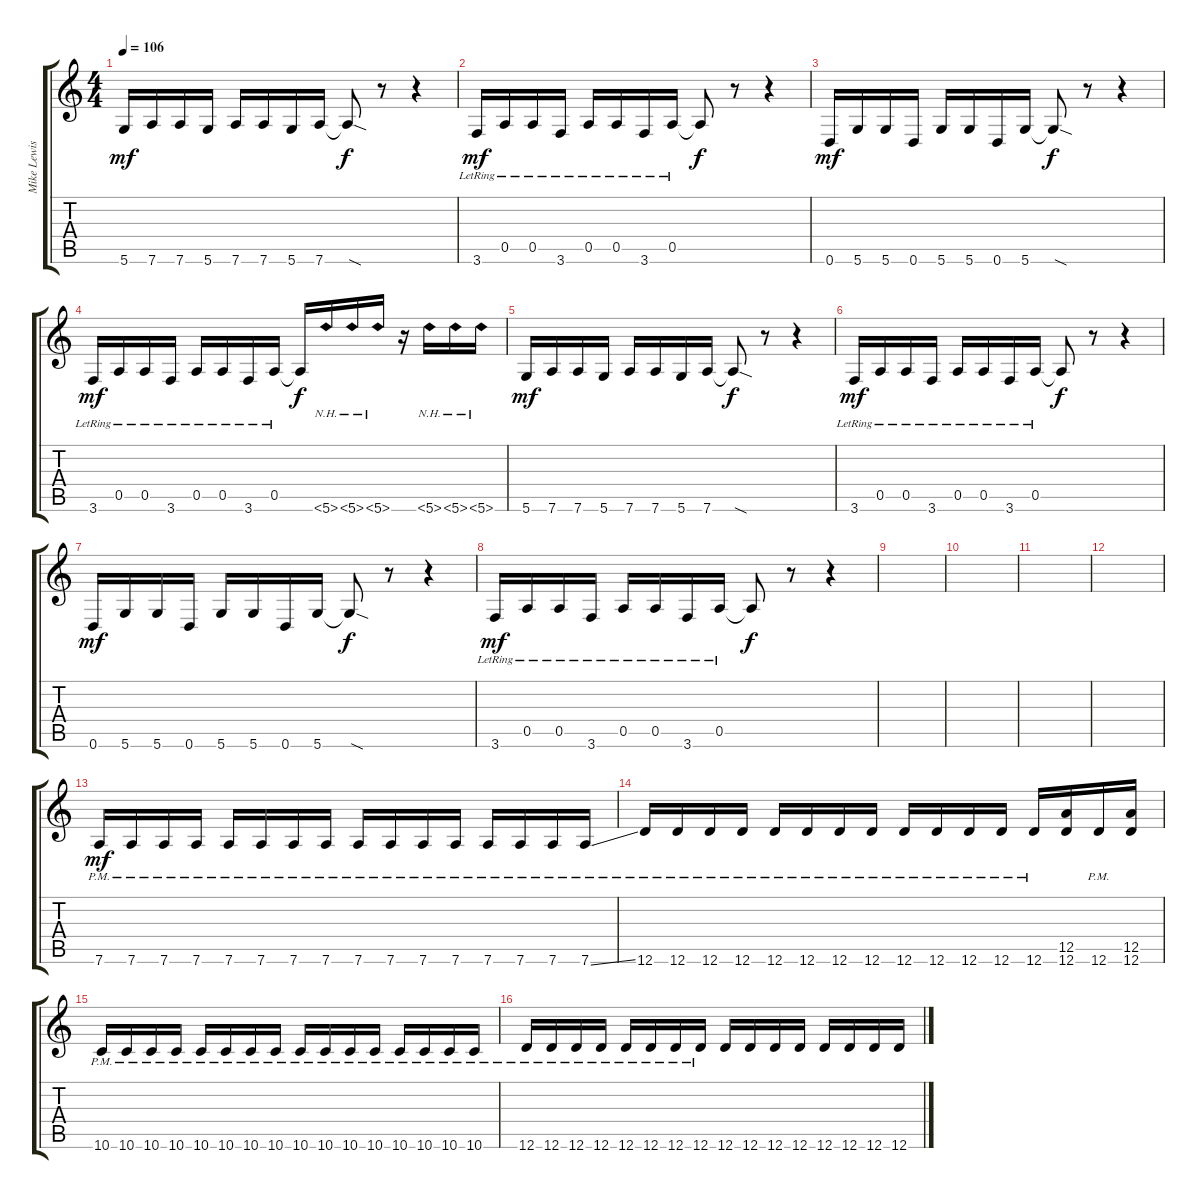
\track ("Mike Lewis" "Mike Lewis") {instrument overdrivenguitar}
\staff {score tabs}
\tuning (E4 B3 G3 D3 A2 D2) {hide}
\ts (4 4)
\tempo 106
\clef g2
\ks c
5.6.16{dy mf} 7.6.16 7.6.16 5.6.16 7.6.16 7.6.16 5.6.16 7.6.16 7.6{sod t}.8{dy f} r.8 r.4 |
3.6{lr}.16{dy mf} 0.5{lr}.16 0.5{lr}.16 3.6{lr}.16 0.5{lr}.16 0.5{lr}.16 3.6{lr}.16 0.5{lr}.16 0.5{t}.8{dy f} r.8 r.4 |
0.6.16{dy mf} 5.6.16 5.6.16 0.6.16 5.6.16 5.6.16 0.6.16 5.6.16 5.6{sod t}.8{dy f} r.8 r.4 |
3.6{lr}.16{dy mf} 0.5{lr}.16 0.5{lr}.16 3.6{lr}.16 0.5{lr}.16 0.5{lr}.16 3.6{lr}.16 0.5{lr}.16 0.5{t}.16{dy f} 5.6{nh}.16 5.6{nh}.16 5.6{nh}.16 r.16 5.6{nh}.16 5.6{nh}.16 5.6{nh}.16 |
5.6.16{dy mf} 7.6.16 7.6.16 5.6.16 7.6.16 7.6.16 5.6.16 7.6.16 7.6{sod t}.8{dy f} r.8 r.4 |
3.6{lr}.16{dy mf} 0.5{lr}.16 0.5{lr}.16 3.6{lr}.16 0.5{lr}.16 0.5{lr}.16 3.6{lr}.16 0.5{lr}.16 0.5{t}.8{dy f} r.8 r.4 |
0.6.16{dy mf} 5.6.16 5.6.16 0.6.16 5.6.16 5.6.16 0.6.16 5.6.16 5.6{sod t}.8{dy f} r.8 r.4 |
3.6{lr}.16{dy mf} 0.5{lr}.16 0.5{lr}.16 3.6{lr}.16 0.5{lr}.16 0.5{lr}.16 3.6{lr}.16 0.5{lr}.16 0.5{t}.8{dy f} r.8 r.4 |
|
|
|
|
7.6{pm}.16{dy mf} 7.6{pm}.16 7.6{pm}.16 7.6{pm}.16 7.6{pm}.16 7.6{pm}.16 7.6{pm}.16 7.6{pm}.16 7.6{pm}.16 7.6{pm}.16 7.6{pm}.16 7.6{pm}.16 7.6{pm}.16 7.6{pm}.16 7.6{pm}.16 7.6{ss pm}.16 |
12.6{pm}.16 12.6{pm}.16 12.6{pm}.16 12.6{pm}.16 12.6{pm}.16 12.6{pm}.16 12.6{pm}.16 12.6{pm}.16 12.6{pm}.16 12.6{pm}.16 12.6{pm}.16 12.6{pm}.16 12.6{pm}.16 (12.5 12.6).16 12.6{pm}.16 (12.5 12.6).16 |
10.6{pm}.16 10.6{pm}.16 10.6{pm}.16 10.6{pm}.16 10.6{pm}.16 10.6{pm}.16 10.6{pm}.16 10.6{pm}.16 10.6{pm}.16 10.6{pm}.16 10.6{pm}.16 10.6{pm}.16 10.6{pm}.16 10.6{pm}.16 10.6{pm}.16 10.6{pm}.16 |
12.6{pm}.16 12.6{pm}.16 12.6{pm}.16 12.6{pm}.16 12.6{pm}.16 12.6{pm}.16 12.6{pm}.16 12.6{pm}.16 12.6.16 12.6.16 12.6.16 12.6.16 12.6.16 12.6.16 12.6.16 12.6.16
